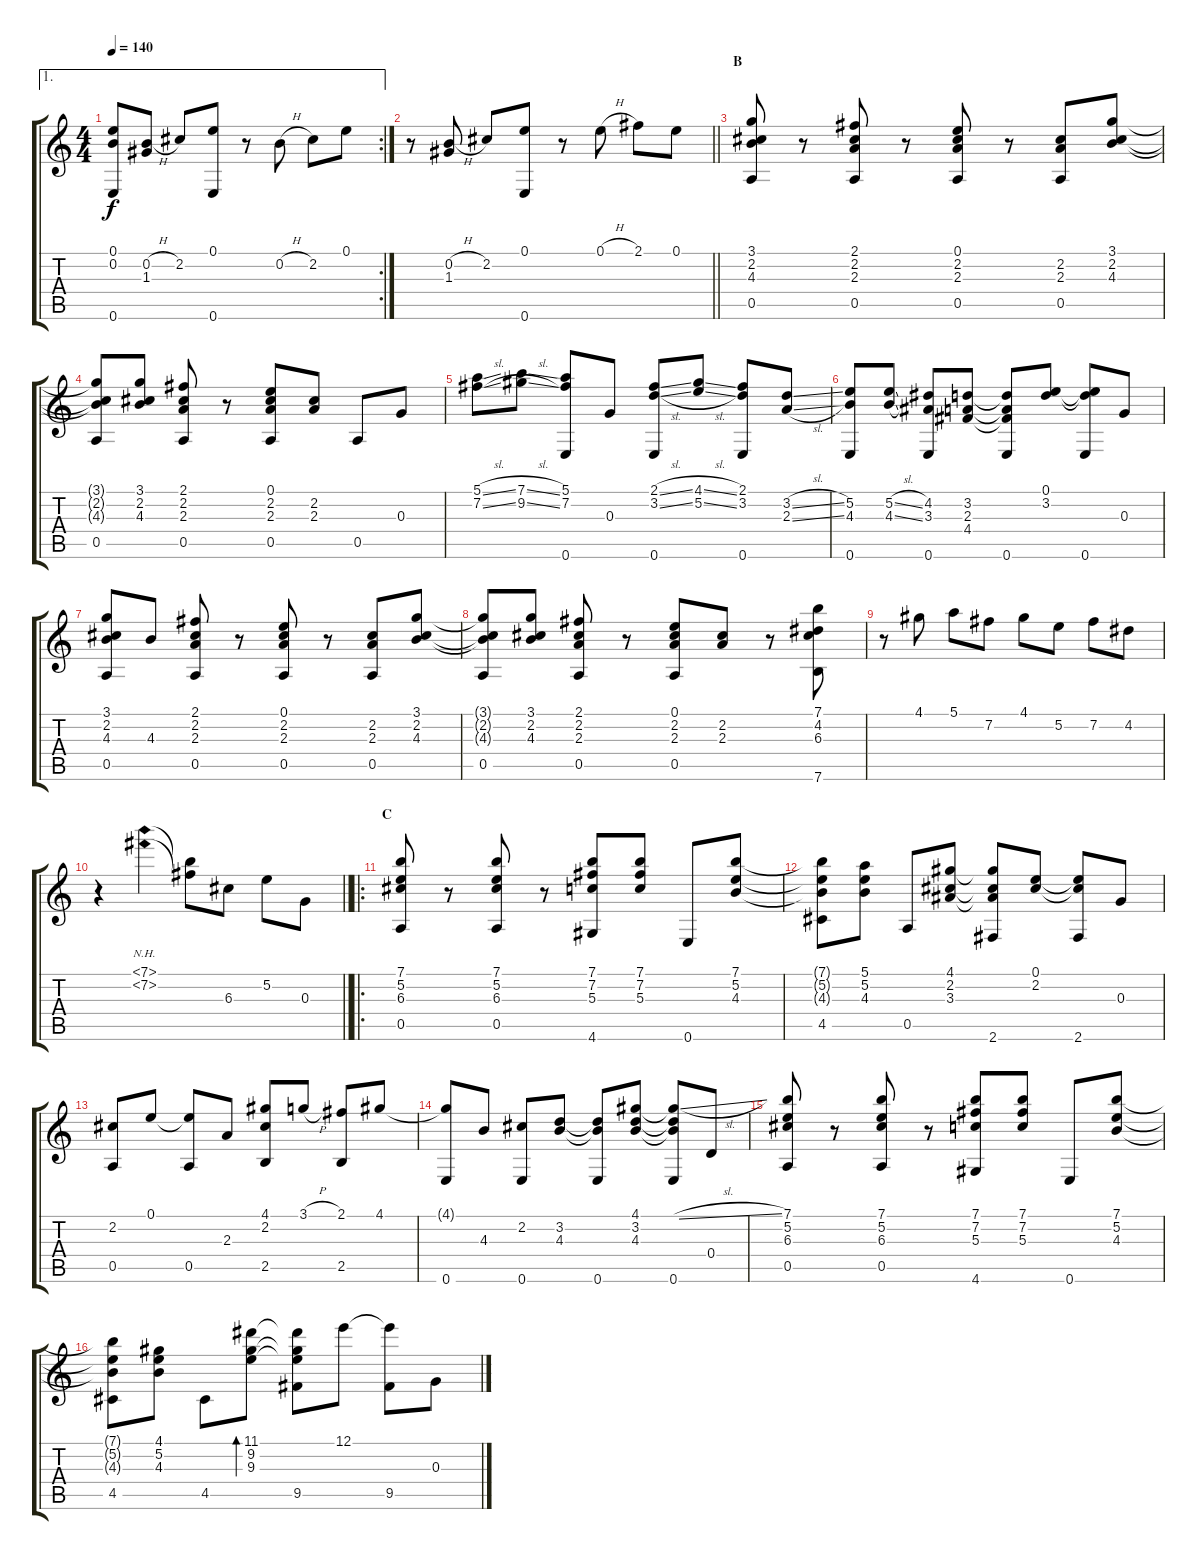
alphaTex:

\track "" {instrument acousticguitarsteel}
\staff {score tabs}
\tuning (E4 B3 G3 D3 A2 E2) {hide}
\ae 1
\rc 2
\ts (4 4)
\tempo 140
\clef g2
\ks c
(0.1{t} 0.2{t} 0.6{t}).8{dy f} (0.2{h} 1.3).8 2.2.8 (0.1 0.6).8 r.8 0.2{h}.8 2.2.8 0.1.8 |
\barLineRight lightlight
r.8 (0.2{h} 1.3).8 2.2.8 (0.1 0.6).8 r.8 0.1{h}.8 2.1.8 0.1.8 |
\section ("" "B")
(3.1 2.2 4.3 0.5).8 r.8 (2.1 2.2 2.3 0.5).8 r.8 (0.1 2.2 2.3 0.5).8 r.8 (2.2 2.3 0.5).8 (3.1 2.2 4.3).8 |
(3.1{t} 2.2{t} 4.3{t} 0.5).8 (3.1 2.2 4.3).8 (2.1 2.2 2.3 0.5).8 r.8 (0.1 2.2 2.3 0.5).8 (2.2 2.3).8 0.5.8 0.3.8 |
(5.1{sl} 7.2{sl}).8 (7.1{sl} 9.2{sl}).8 (5.1 7.2 0.6).8 0.3.8 (2.1{sl} 3.2{sl} 0.6).8 (4.1{sl} 5.2{sl}).8 (2.1 3.2 0.6).8 (3.2{sl} 2.3{sl}).8 |
(5.2 4.3 0.6).8 (5.2{sl} 4.3{sl}).8 (4.2 3.3 0.6).8 (3.2 2.3 4.4).8 (3.2{t} 2.3{t} 4.4{t} 0.6).8 (0.1 3.2).8 (0.1{t} 3.2{t} 0.6).8 0.3.8 |
(3.1 2.2 4.3 0.5).8 4.3.8 (2.1 2.2 2.3 0.5).8 r.8 (0.1 2.2 2.3 0.5).8 r.8 (2.2 2.3 0.5).8 (3.1 2.2 4.3).8 |
(3.1{t} 2.2{t} 4.3{t} 0.5).8 (3.1 2.2 4.3).8 (2.1 2.2 2.3 0.5).8 r.8 (0.1 2.2 2.3 0.5).8 (2.2 2.3).8 r.8 (7.1 4.2 6.3 7.6).8 |
r.8 4.1.8 5.1.8 7.2.8 4.1.8 5.2.8 7.2.8 4.2.8 |
\barLineRight lightlight
r.4 (7.1{nh} 7.2{nh}).4 (7.1{t} 7.2{t}).8 6.3.8 5.2.8 0.3.8 |
\ro
\section ("" "C")
(7.1 5.2 6.3 0.5).8 r.8 (7.1 5.2 6.3 0.5).8 r.8 (7.1 7.2 5.3 4.6).8 (7.1 7.2 5.3).8 0.6.8 (7.1 5.2 4.3).8 |
(7.1{t} 5.2{t} 4.3{t} 4.5).8 (5.1 5.2 4.3).8 0.5.8 (4.1 2.2 3.3).8 (4.1{t} 2.2{t} 3.3{t} 2.6).8 (0.1 2.2).8 (0.1{t} 2.2{t} 2.6).8 0.3.8 |
(2.2 0.5).8 0.1.8 (0.1{t} 0.5).8 2.3.8 (4.1 2.2 2.5).8 3.1{h}.8 (2.1 2.5).8 4.1.8 |
(4.1{t} 0.6).8 4.3.8 (2.2 0.6).8 (3.2 4.3).8 (3.2{t} 4.3{t} 0.6).8 (4.1 3.2 4.3).8 (4.1{sl t} 3.2{t} 4.3{t} 0.6).8 0.4.8 |
(7.1 5.2 6.3 0.5).8 r.8 (7.1 5.2 6.3 0.5).8 r.8 (7.1 7.2 5.3 4.6).8 (7.1 7.2 5.3).8 0.6.8 (7.1 5.2 4.3).8 |
(7.1{t} 5.2{t} 4.3{t} 4.5).8 (4.1 5.2 4.3).8 4.5.8 (11.1 9.2 9.3).8{bd 240} (11.1{t} 9.2{t} 9.3{t} 9.5).8 12.1.8 (12.1{sl t} 9.5).8 0.3.8
